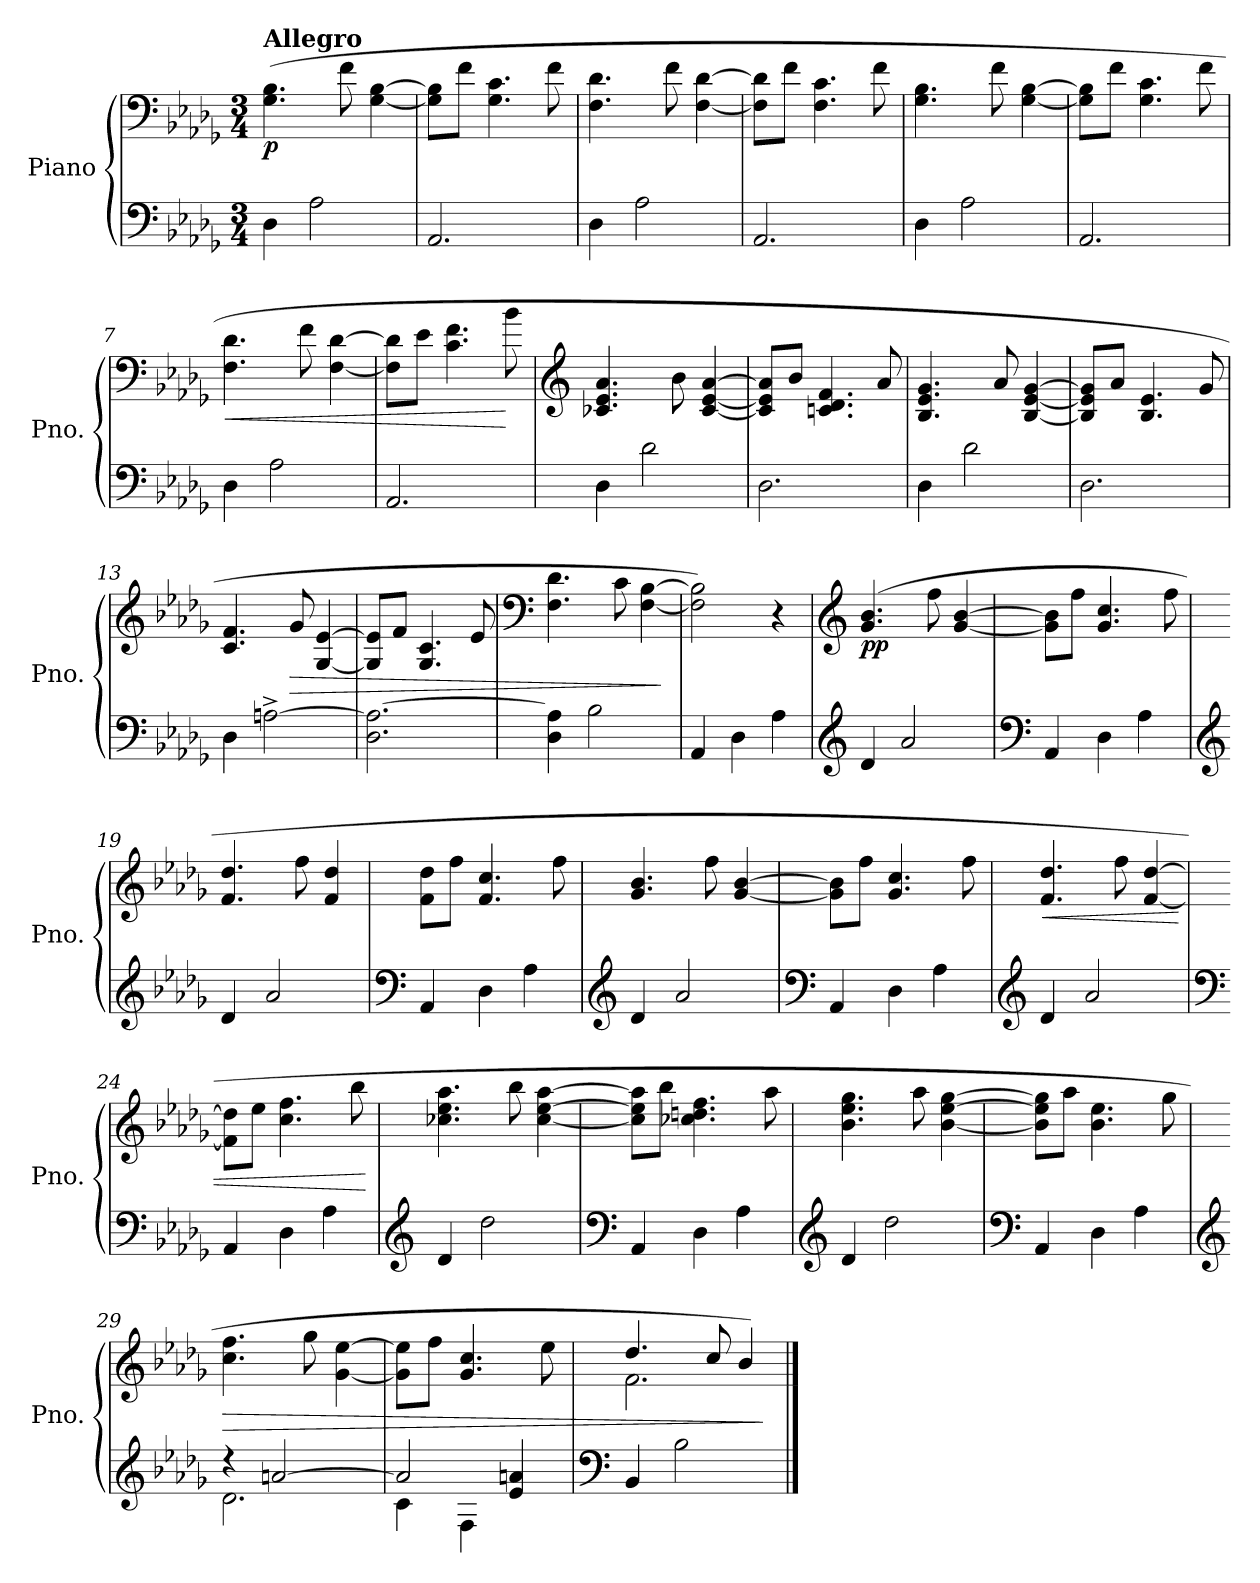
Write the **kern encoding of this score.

**kern	**kern	**dynam
*part1	*part1	*part1
*staff2	*staff1	*staff1/2
*I"Piano	*	*
*I'Pno.	*	*
*clefF4	*clefF4	*
*k[b-e-a-d-g-]	*k[b-e-a-d-g-]	*
*M3/4	*M3/4	*
=1	=1	=1
!	!LO:TX:a:B:t=Allegro	!
!	!	!LO:DY:b
4D-\	(>4.G-\ 4.B-\	p
2A-\	.	.
.	8f\	.
.	[4G-\ [4B-\	.
=2	=2	=2
2.AA-/	8G-\] 8B-\]L	.
.	8f\J	.
.	4.G-\ 4.c\	.
.	8f\	.
=3	=3	=3
4D-\	4.F\ 4.d-\	.
2A-\	.	.
.	8f\	.
.	[4F\ [4d-\	.
=4	=4	=4
2.AA-/	8F\] 8d-\]L	.
.	8f\J	.
.	4.F\ 4.c\	.
.	8f\	.
!!LO:LB:g=z
=5	=5	=5
4D-\	4.G-\ 4.B-\	.
2A-\	.	.
.	8f\	.
.	[4G-\ [4B-\	.
=6	=6	=6
2.AA-/	8G-\] 8B-\]L	.
.	8f\J	.
.	4.G-\ 4.c\	.
.	8f\	.
=7	=7	=7
!	!	!LO:HP:b
4D-\	4.F\ 4.d-\	<
2A-\	.	.
.	8f\	.
.	[4F\ [4d-\	.
=8	=8	=8
2.AA-/	8F\] 8d-\]L	.
.	8e-\J	.
.	4.c\ 4.f\	.
.	8b-\	[
=9	=9	=9
*	*clefG2	*
4D-\	4.c-X/ 4.e-/ 4.a-/	.
2d-\	.	.
.	8b-\	.
.	[4c-/ [4e-/ [4a-/	.
!!LO:LB:g=z
=10	=10	=10
2.D-\	8c-/] 8e-/] 8a-/]L	.
.	8b-/J	.
.	4.cn/ 4.d-/ 4.f/	.
.	8a-/	.
=11	=11	=11
4D-\	4.B-/ 4.e-/ 4.g-/	.
2d-\	.	.
.	8a-/	.
.	[4B-/ [4e-/ [4g-/	.
=12	=12	=12
2.D-\	8B-/] 8e-/] 8g-/]L	.
.	8a-/J	.
.	4.B-/ 4.e-/	.
.	8g-/	.
=13	=13	=13
4D-\	4.c/ 4.f/	.
[2An^\	.	.
!	!	!LO:HP:b
.	8g-/	>
.	[4G-/ [4e-/	.
=14	=14	=14
2.D-\ 2.A\_	8G-/] 8e-/]L	.
.	8f/J	.
.	4.G-/ 4.c/	.
.	8e-/	.
!!LO:LB:g=z
=15	=15	=15
*	*clefF4	*
4D-\ 4A\]	4.F\ 4.d-\	.
2B-\	.	.
.	8c\	.
.	[4F\ [4B-\	.
.	.	]
=16	=16	=16
4AA-/	2F\] 2B-\])	.
4D-\	.	.
4A-\	4r	.
=17	=17	=17
*clefG2	*clefG2	*
!	!	!LO:DY:b
4d-/	(>4.g-/ 4.b-/	pp
2a-/	.	.
.	8ff\	.
.	[4g-/ [4b-/	.
=18	=18	=18
*clefF4	*	*
4AA-/	8g-\] 8b-\]L	.
.	8ff\J	.
4D-\	4.g-/ 4.cc/	.
4A-\	.	.
.	8ff\	.
=19	=19	=19
*clefG2	*	*
4d-/	4.f/ 4.dd-/	.
2a-/	.	.
.	8ff\	.
.	4f/ 4dd-/	.
!!LO:LB:g=z
=20	=20	=20
*clefF4	*	*
4AA-/	8f\ 8dd-\L	.
.	8ff\J	.
4D-\	4.f/ 4.cc/	.
4A-\	.	.
.	8ff\	.
=21	=21	=21
*clefG2	*	*
4d-/	4.g-/ 4.b-/	.
2a-/	.	.
.	8ff\	.
.	[4g-/ [4b-/	.
=22	=22	=22
*clefF4	*	*
4AA-/	8g-\] 8b-\]L	.
.	8ff\J	.
4D-\	4.g-/ 4.cc/	.
4A-\	.	.
.	8ff\	.
=23	=23	=23
*clefG2	*	*
!	!	!LO:HP:b
4d-/	4.f/ 4.dd-/	<
2a-/	.	.
.	8ff\	.
.	[4f/ [4dd-/	.
=24	=24	=24
*clefF4	*	*
4AA-/	8f\] 8dd-\]L	.
.	8ee-\J	.
4D-\	4.cc\ 4.ff\	.
4A-\	.	.
.	8bb-\	.
.	.	[
!!LO:LB:g=z
=25	=25	=25
*clefG2	*	*
4d-/	4.cc-X\ 4.ee-\ 4.aa-\	.
2dd-\	.	.
.	8bb-\	.
.	[4cc-\ [4ee-\ [4aa-\	.
=26	=26	=26
*clefF4	*	*
4AA-/	8cc-\] 8ee-\] 8aa-\]L	.
.	8bb-\J	.
4D-\	4.cc-X\ 4.ddn\ 4.ff\	.
4A-\	.	.
.	8aa-\	.
=27	=27	=27
*clefG2	*	*
4d-/	4.b-\ 4.ee-\ 4.gg-\	.
2dd-\	.	.
.	8aa-\	.
.	[4b-\ [4ee-\ [4gg-\	.
=28	=28	=28
*clefF4	*	*
4AA-/	8b-\] 8ee-\] 8gg-\]L	.
.	8aa-\J	.
4D-\	4.b-\ 4.ee-\	.
4A-\	.	.
.	8gg-\	.
=29	=29	=29
*clefG2	*	*
*^	*	*
!	!	!	!LO:HP:b
4r	2.d-\	4.cc\ 4.ff\	>
[2an/	.	.	.
.	.	8gg-\	.
.	.	[4g-\ [4ee-\	.
!!LO:PB:g=z
=30	=30	=30	=30
2a/]	4c\	8g-\] 8ee-\]L	.
.	.	8ff\J	.
.	4F\	4.g-/ 4.cc/	.
4e-/ 4an/	4ryy	.	.
.	.	8ee-\	.
*v	*v	*	*
=31	=31	=31
*clefF4	*	*
*	*^	*
4BB-/	4.dd-/	2.f\	.
2B-\	.	.	.
.	8cc/	.	.
.	4b-/)	.	.
*	*v	*v	*
.	.	]
==	==	==
*-	*-	*-
